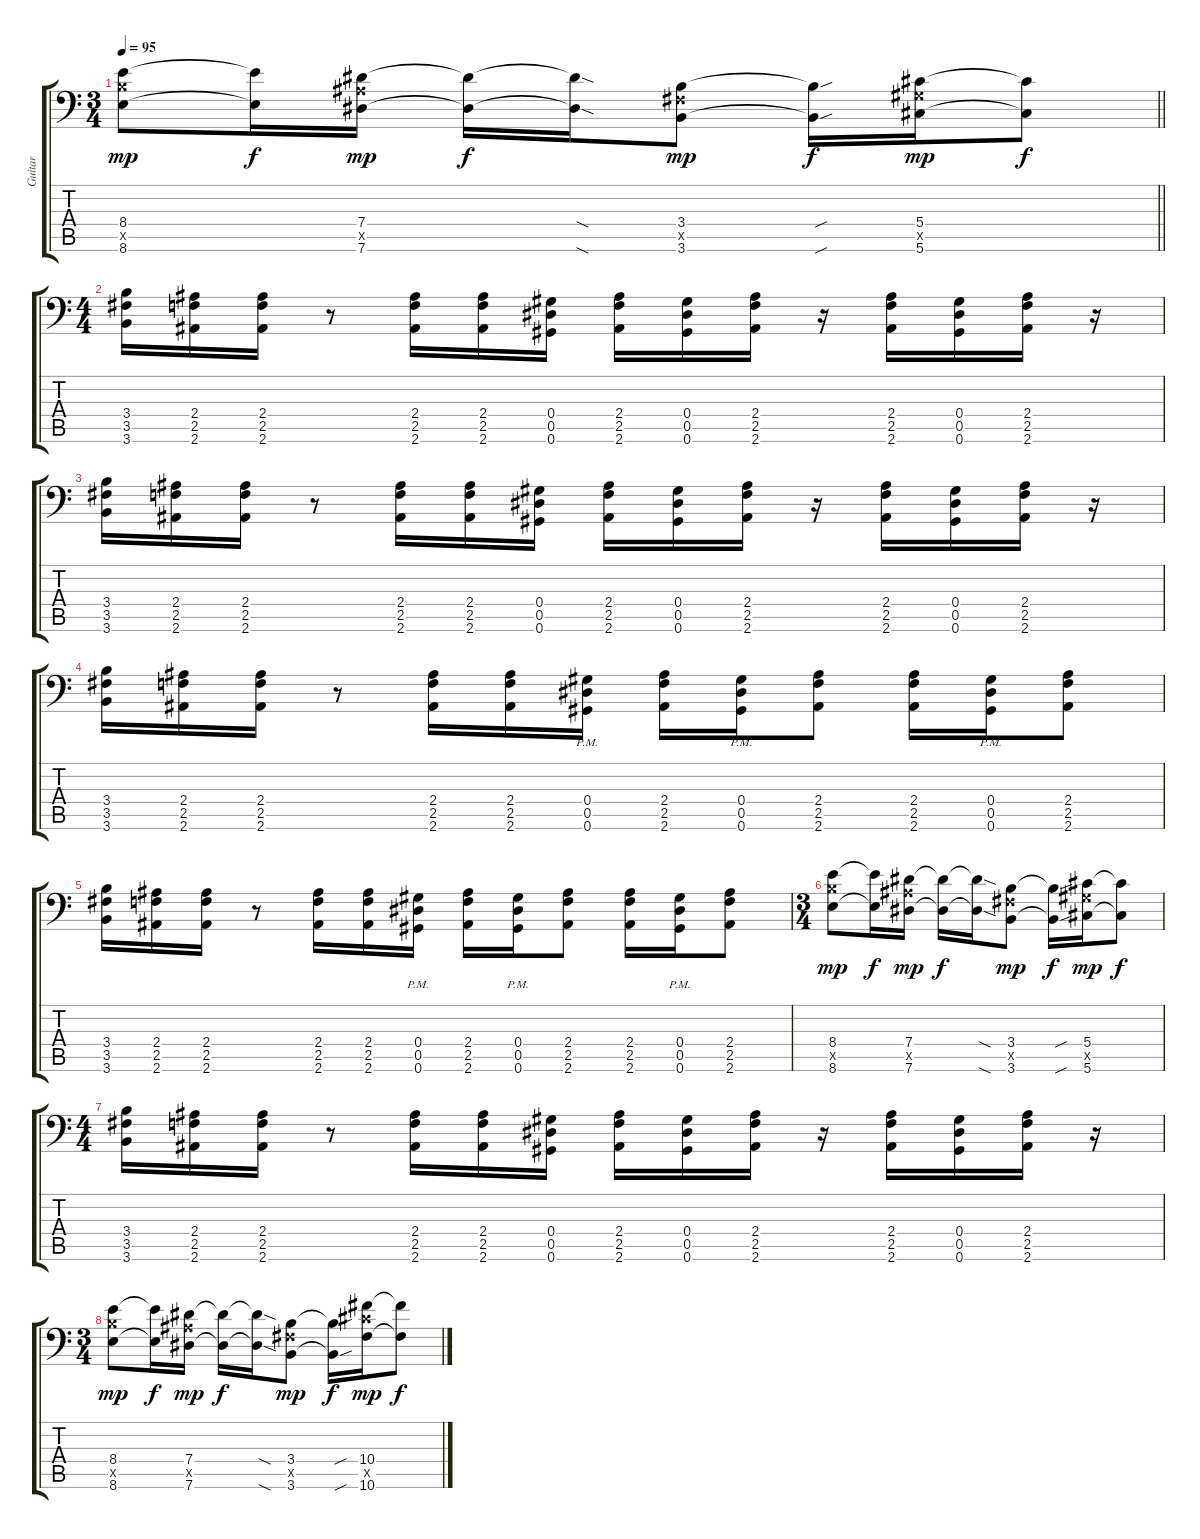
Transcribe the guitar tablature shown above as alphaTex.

\track ("Guitar" "Guitar") {instrument electricguitarclean}
\staff {score tabs}
\tuning (Bb3 F3 Db3 Ab2 Eb2 Ab1) {hide}
\ts (3 4)
\tempo 95
\clef f4
\barLineRight lightlight
\ks c
(8.4 8.5{x} 8.6).8{dy mp} (8.4{t} 8.6{t}).16{dy f} (7.4 7.5{x} 7.6).16{dy mp} (7.4{t} 7.6{t}).16{dy f} (7.4{sod t} 7.6{sod t}).16 (3.4 3.5{x} 3.6).8{dy mp} (3.4{sou t} 3.6{sou t}).16{dy f} (5.4 5.5{x} 5.6).16{dy mp} (5.4{t} 5.6{t}).8{dy f} |
\ts (4 4)
\section ("" "")
(3.4 3.5 3.6).16 (2.4 2.5 2.6).16 (2.4 2.5 2.6).16 r.8 (2.4 2.5 2.6).16 (2.4 2.5 2.6).16 (0.4 0.5 0.6).16 (2.4 2.5 2.6).16 (0.4 0.5 0.6).16 (2.4 2.5 2.6).16 r.16 (2.4 2.5 2.6).16 (0.4 0.5 0.6).16 (2.4 2.5 2.6).16 r.16 |
(3.4 3.5 3.6).16 (2.4 2.5 2.6).16 (2.4 2.5 2.6).16 r.8 (2.4 2.5 2.6).16 (2.4 2.5 2.6).16 (0.4 0.5 0.6).16 (2.4 2.5 2.6).16 (0.4 0.5 0.6).16 (2.4 2.5 2.6).16 r.16 (2.4 2.5 2.6).16 (0.4 0.5 0.6).16 (2.4 2.5 2.6).16 r.16 |
(3.4 3.5 3.6).16 (2.4 2.5 2.6).16 (2.4 2.5 2.6).16 r.8 (2.4 2.5 2.6).16 (2.4 2.5 2.6).16 (0.4{pm} 0.5{pm} 0.6{pm}).16 (2.4 2.5 2.6).16 (0.4{pm} 0.5{pm} 0.6{pm}).16 (2.4 2.5 2.6).8 (2.4 2.5 2.6).16 (0.4{pm} 0.5{pm} 0.6{pm}).16 (2.4 2.5 2.6).8 |
(3.4 3.5 3.6).16 (2.4 2.5 2.6).16 (2.4 2.5 2.6).16 r.8 (2.4 2.5 2.6).16 (2.4 2.5 2.6).16 (0.4{pm} 0.5{pm} 0.6{pm}).16 (2.4 2.5 2.6).16 (0.4{pm} 0.5{pm} 0.6{pm}).16 (2.4 2.5 2.6).8 (2.4 2.5 2.6).16 (0.4{pm} 0.5{pm} 0.6{pm}).16 (2.4 2.5 2.6).8 |
\ts (3 4)
(8.4 8.5{x} 8.6).8{dy mp} (8.4{t} 8.6{t}).16{dy f} (7.4 7.5{x} 7.6).16{dy mp} (7.4{t} 7.6{t}).16{dy f} (7.4{sod t} 7.6{sod t}).16 (3.4 3.5{x} 3.6).8{dy mp} (3.4{sou t} 3.6{sou t}).16{dy f} (5.4 5.5{x} 5.6).16{dy mp} (5.4{t} 5.6{t}).8{dy f} |
\ts (4 4)
(3.4 3.5 3.6).16 (2.4 2.5 2.6).16 (2.4 2.5 2.6).16 r.8 (2.4 2.5 2.6).16 (2.4 2.5 2.6).16 (0.4 0.5 0.6).16 (2.4 2.5 2.6).16 (0.4 0.5 0.6).16 (2.4 2.5 2.6).16 r.16 (2.4 2.5 2.6).16 (0.4 0.5 0.6).16 (2.4 2.5 2.6).16 r.16 |
\ts (3 4)
(8.4 8.5{x} 8.6).8{dy mp} (8.4{t} 8.6{t}).16{dy f} (7.4 7.5{x} 7.6).16{dy mp} (7.4{t} 7.6{t}).16{dy f} (7.4{sod t} 7.6{sod t}).16 (3.4 3.5{x} 3.6).8{dy mp} (3.4{sou t} 3.6{sou t}).16{dy f} (10.4 10.5{x} 10.6).16{dy mp} (10.4{t} 10.6{t}).8{dy f}
